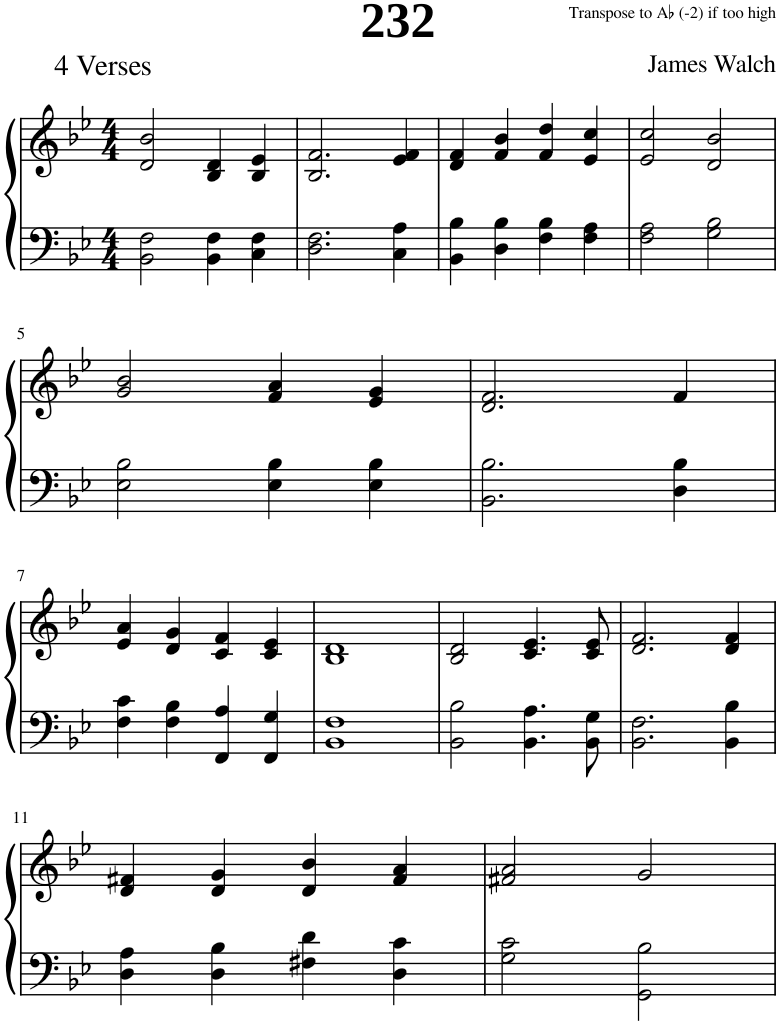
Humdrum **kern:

**kern	**kern
*part1	*part1
*staff2	*staff1
*I"Piano	*
*I'Pno.	*
*clefF4	*clefG2
*k[b-e-]	*k[b-e-]
*M4/4	*M4/4
=1	=1
2BB-\ 2F\	2d/ 2b-/
4BB-\ 4F\	4B-/ 4d/
4C\ 4F\	4B-/ 4e-/
=2	=2
2.D\ 2.F\	2.B-/ 2.f/
4C\ 4A\	4e-/ 4f/
=3	=3
4BB-\ 4B-\	4d/ 4f/
4D\ 4B-\	4f/ 4b-/
4F\ 4B-\	4f/ 4dd/
4F\ 4A\	4e-/ 4cc/
=4	=4
2F\ 2A\	2e-/ 2cc/
2G\ 2B-\	2d/ 2b-/
!!LO:LB:g=z
=5	=5
2E-\ 2B-\	2g/ 2b-/
4E-\ 4B-\	4f/ 4a/
4E-\ 4B-\	4e-/ 4g/
=6	=6
2.BB-\ 2.B-\	2.d/ 2.f/
4D\ 4B-\	4f/
!!LO:LB:g=z
=7	=7
4F\ 4c\	4e-/ 4a/
4F\ 4B-\	4d/ 4g/
4FF/ 4A/	4c/ 4f/
4FF/ 4G/	4c/ 4e-/
=8	=8
1BB- 1F	1B- 1d
=9	=9
2BB-\ 2B-\	2B-/ 2d/
4.BB-\ 4.A\	4.c/ 4.e-/
8BB-\ 8G\	8c/ 8e-/
=10	=10
2.BB-\ 2.F\	2.d/ 2.f/
4BB-\ 4B-\	4d/ 4f/
!!LO:LB:g=z
=11	=11
4D\ 4A\	4d/ 4f#X/
4D\ 4B-\	4d/ 4g/
4F#X\ 4d\	4d/ 4b-/
4D\ 4c\	4f#/ 4a/
=12	=12
2G\ 2c\	2f#X/ 2a/
2GG\ 2B-\	2g/
=	=
*-	*-
